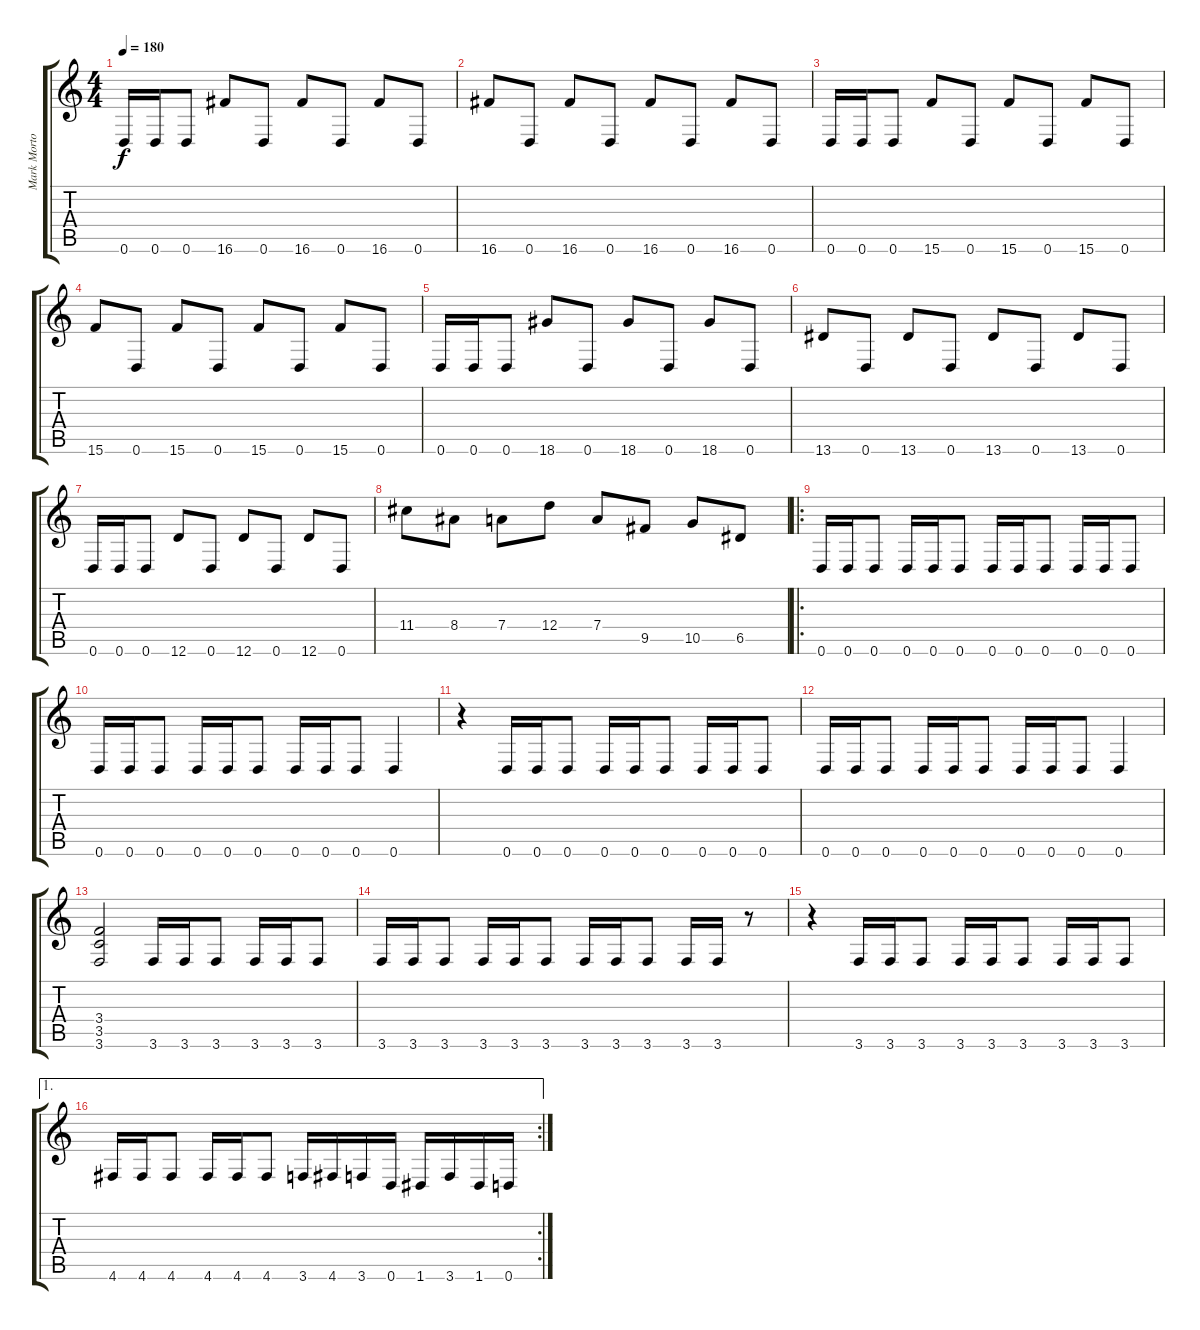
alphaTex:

\track ("Mark Morton" "Mark Morto") {instrument distortionguitar}
\staff {score tabs}
\tuning (E4 B3 G3 D3 A2 D2) {hide}
\ts (4 4)
\tempo 180
\clef g2
\ks c
0.6.16{dy f} 0.6.16 0.6.8 16.6.8 0.6.8 16.6.8 0.6.8 16.6.8 0.6.8 |
16.6.8 0.6.8 16.6.8 0.6.8 16.6.8 0.6.8 16.6.8 0.6.8 |
0.6.16 0.6.16 0.6.8 15.6.8 0.6.8 15.6.8 0.6.8 15.6.8 0.6.8 |
15.6.8 0.6.8 15.6.8 0.6.8 15.6.8 0.6.8 15.6.8 0.6.8 |
0.6.16 0.6.16 0.6.8 18.6.8 0.6.8 18.6.8 0.6.8 18.6.8 0.6.8 |
13.6.8 0.6.8 13.6.8 0.6.8 13.6.8 0.6.8 13.6.8 0.6.8 |
0.6.16 0.6.16 0.6.8 12.6.8 0.6.8 12.6.8 0.6.8 12.6.8 0.6.8 |
11.4.8 8.4.8 7.4.8 12.4.8 7.4.8 9.5.8 10.5.8 6.5.8 |
\ro
0.6.16 0.6.16 0.6.8 0.6.16 0.6.16 0.6.8 0.6.16 0.6.16 0.6.8 0.6.16 0.6.16 0.6.8 |
0.6.16 0.6.16 0.6.8 0.6.16 0.6.16 0.6.8 0.6.16 0.6.16 0.6.8 0.6.4 |
r.4 0.6.16 0.6.16 0.6.8 0.6.16 0.6.16 0.6.8 0.6.16 0.6.16 0.6.8 |
0.6.16 0.6.16 0.6.8 0.6.16 0.6.16 0.6.8 0.6.16 0.6.16 0.6.8 0.6.4 |
(3.4 3.5 3.6).2 3.6.16 3.6.16 3.6.8 3.6.16 3.6.16 3.6.8 |
3.6.16 3.6.16 3.6.8 3.6.16 3.6.16 3.6.8 3.6.16 3.6.16 3.6.8 3.6.16 3.6.16 r.8 |
r.4 3.6.16 3.6.16 3.6.8 3.6.16 3.6.16 3.6.8 3.6.16 3.6.16 3.6.8 |
\ae 1
\rc 2
4.6.16 4.6.16 4.6.8 4.6.16 4.6.16 4.6.8 3.6.16 4.6.16 3.6.16 0.6.16 1.6.16 3.6.16 1.6.16 0.6.16
